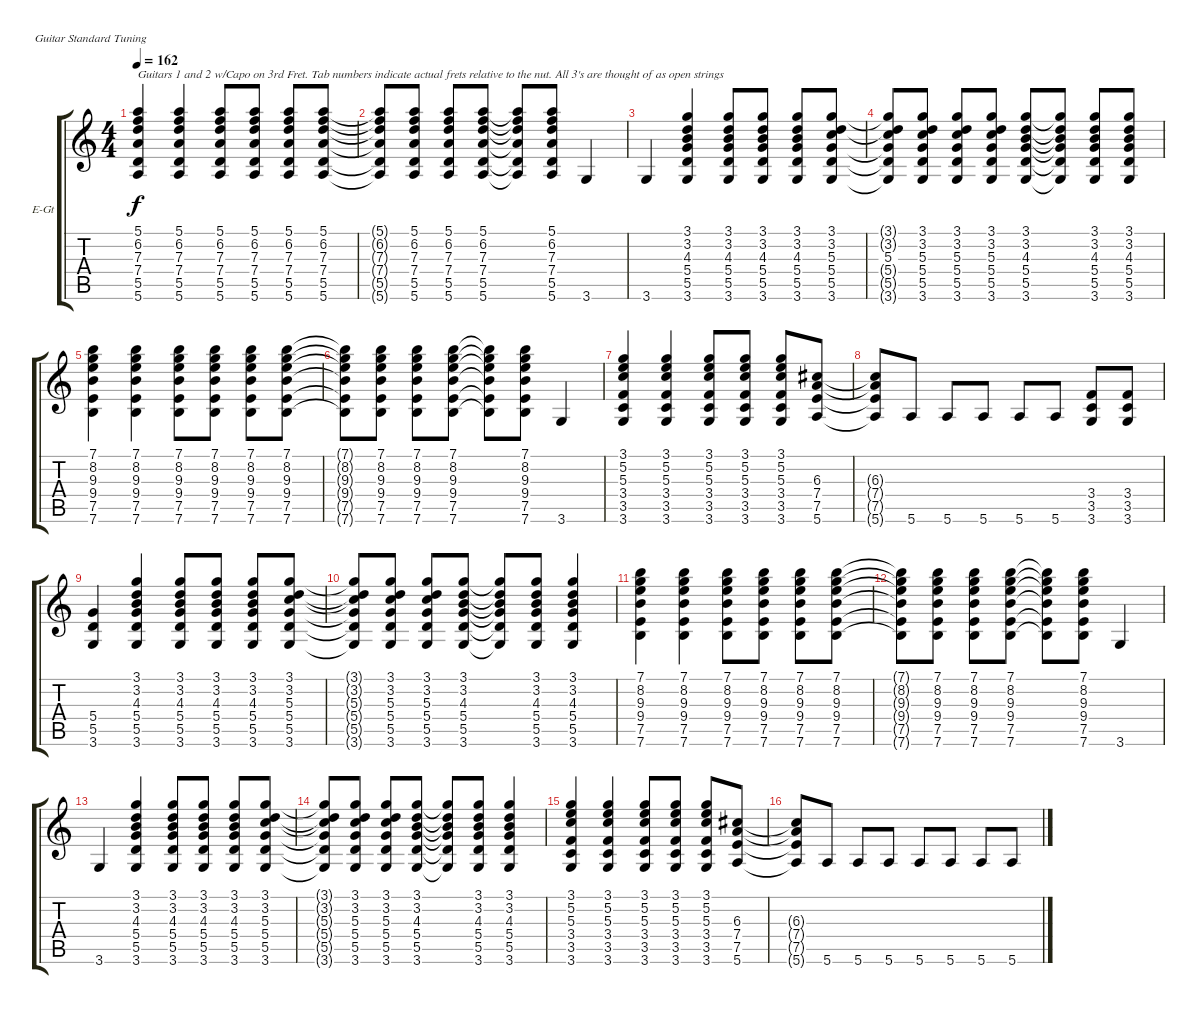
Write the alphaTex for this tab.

\defaultSystemsLayout 4
\bracketExtendMode groupsimilarinstruments
\firstSystemTrackNameOrientation horizontal
\otherSystemsTrackNameOrientation horizontal
\track ("Guitar 2 (Clean)" "E-Gt") {instrument overdrivenguitar}
\staff {score tabs}
\tuning (E4 B3 G3 D3 A2 E2)
\ts (4 4)
\tempo 162
\clef g2
\ks c
(5.1 6.2 7.3 7.4 5.5 5.6).4{txt "Guitars 1 and 2 w/Capo on 3rd Fret. Tab numbers indicate actual frets relative to the nut. All 3's are thought of as open strings" dy f} (5.1 6.2 7.3 7.4 5.5 5.6).4 (5.1 6.2 7.3 7.4 5.5 5.6).8 (5.1 6.2 7.3 7.4 5.5 5.6).8 (5.1 6.2 7.3 7.4 5.5 5.6).8 (5.1 6.2 7.3 7.4 5.5 5.6).8 |
(5.1{t} 6.2{t} 7.3{t} 7.4{t} 5.5{t} 5.6{t}).8 (5.1 6.2 7.3 7.4 5.5 5.6).8 (5.1 6.2 7.3 7.4 5.5 5.6).8 (5.1 6.2 7.3 7.4 5.5 5.6).8 (5.1{t} 6.2{t} 7.3{t} 7.4{t} 5.5{t} 5.6{t}).8 (5.1 6.2 7.3 7.4 5.5 5.6).8 3.6.4 |
3.6.4 (3.1 3.2 4.3 5.4 5.5 3.6).4 (3.1 3.2 4.3 5.4 5.5 3.6).8 (3.1 3.2 4.3 5.4 5.5 3.6).8 (3.1 3.2 4.3 5.4 5.5 3.6).8 (3.1 3.2 5.3 5.4 5.5 3.6).8 |
(3.1{t} 3.2{t} 5.3 5.4{t} 5.5{t} 3.6{t}).8 (3.1 3.2 5.3 5.4 5.5 3.6).8 (3.1 3.2 5.3 5.4 5.5 3.6).8 (3.1 3.2 5.3 5.4 5.5 3.6).8 (3.1 3.2 4.3 5.4 5.5 3.6).8 (3.1{t} 3.2{t} 4.3{t} 5.4{t} 5.5{t} 3.6{t}).8 (3.1 3.2 4.3 5.4 5.5 3.6).8 (3.1 3.2 4.3 5.4 5.5 3.6).8 |
(7.1 8.2 9.3 9.4 7.5 7.6).4 (7.1 8.2 9.3 9.4 7.5 7.6).4 (7.1 8.2 9.3 9.4 7.5 7.6).8 (7.1 8.2 9.3 9.4 7.5 7.6).8 (7.1 8.2 9.3 9.4 7.5 7.6).8 (7.1 8.2 9.3 9.4 7.5 7.6).8 |
(7.1{t} 8.2{t} 9.3{t} 9.4{t} 7.5{t} 7.6{t}).8 (7.1 8.2 9.3 9.4 7.5 7.6).8 (7.1 8.2 9.3 9.4 7.5 7.6).8 (7.1 8.2 9.3 9.4 7.5 7.6).8 (7.1{t} 8.2{t} 9.3{t} 9.4{t} 7.5{t} 7.6{t}).8 (7.1 8.2 9.3 9.4 7.5 7.6).8 3.6.4 |
(3.1 5.2 5.3 3.4 3.5 3.6).4 (3.1 5.2 5.3 3.4 3.5 3.6).4 (3.1 5.2 5.3 3.4 3.5 3.6).8 (3.1 5.2 5.3 3.4 3.5 3.6).8 (3.1 5.2 5.3 3.4 3.5 3.6).8 (6.3 7.4 7.5 5.6).8 |
(6.3{t} 7.4{t} 7.5{t} 5.6{t}).8 5.6.8 5.6.8 5.6.8 5.6.8 5.6.8 (3.4 3.5 3.6).8 (3.4 3.5 3.6).8 |
(5.4 5.5 3.6).4 (3.1 3.2 4.3 5.4 5.5 3.6).4 (3.1 3.2 4.3 5.4 5.5 3.6).8 (3.1 3.2 4.3 5.4 5.5 3.6).8 (3.1 3.2 4.3 5.4 5.5 3.6).8 (3.1 3.2 5.3 5.4 5.5 3.6).8 |
(3.1{t} 3.2{t} 5.3{t} 5.4{t} 5.5{t} 3.6{t}).8 (3.1 3.2 5.3 5.4 5.5 3.6).8 (3.1 3.2 5.3 5.4 5.5 3.6).8 (3.1 3.2 4.3 5.4 5.5 3.6).8 (3.1{t} 3.2{t} 4.3{t} 5.4{t} 5.5{t} 3.6{t}).8 (3.1 3.2 4.3 5.4 5.5 3.6).8 (3.1 3.2 4.3 5.4 5.5 3.6).4 |
(7.1 8.2 9.3 9.4 7.5 7.6).4 (7.1 8.2 9.3 9.4 7.5 7.6).4 (7.1 8.2 9.3 9.4 7.5 7.6).8 (7.1 8.2 9.3 9.4 7.5 7.6).8 (7.1 8.2 9.3 9.4 7.5 7.6).8 (7.1 8.2 9.3 9.4 7.5 7.6).8 |
(7.1{t} 8.2{t} 9.3{t} 9.4{t} 7.5{t} 7.6{t}).8 (7.1 8.2 9.3 9.4 7.5 7.6).8 (7.1 8.2 9.3 9.4 7.5 7.6).8 (7.1 8.2 9.3 9.4 7.5 7.6).8 (7.1{t} 8.2{t} 9.3{t} 9.4{t} 7.5{t} 7.6{t}).8 (7.1 8.2 9.3 9.4 7.5 7.6).8 3.6.4 |
3.6.4 (3.1 3.2 4.3 5.4 5.5 3.6).4 (3.1 3.2 4.3 5.4 5.5 3.6).8 (3.1 3.2 4.3 5.4 5.5 3.6).8 (3.1 3.2 4.3 5.4 5.5 3.6).8 (3.1 3.2 5.3 5.4 5.5 3.6).8 |
(3.1{t} 3.2{t} 5.3{t} 5.4{t} 5.5{t} 3.6{t}).8 (3.1 3.2 5.3 5.4 5.5 3.6).8 (3.1 3.2 5.3 5.4 5.5 3.6).8 (3.1 3.2 4.3 5.4 5.5 3.6).8 (3.1{t} 3.2{t} 4.3{t} 5.4{t} 5.5{t} 3.6{t}).8 (3.1 3.2 4.3 5.4 5.5 3.6).8 (3.1 3.2 4.3 5.4 5.5 3.6).4 |
(3.1 5.2 5.3 3.4 3.5 3.6).4 (3.1 5.2 5.3 3.4 3.5 3.6).4 (3.1 5.2 5.3 3.4 3.5 3.6).8 (3.1 5.2 5.3 3.4 3.5 3.6).8 (3.1 5.2 5.3 3.4 3.5 3.6).8 (6.3 7.4 7.5 5.6).8 |
(6.3{t} 7.4{t} 7.5{t} 5.6{t}).8 5.6.8 5.6.8 5.6.8 5.6.8 5.6.8 5.6.8 5.6.8
